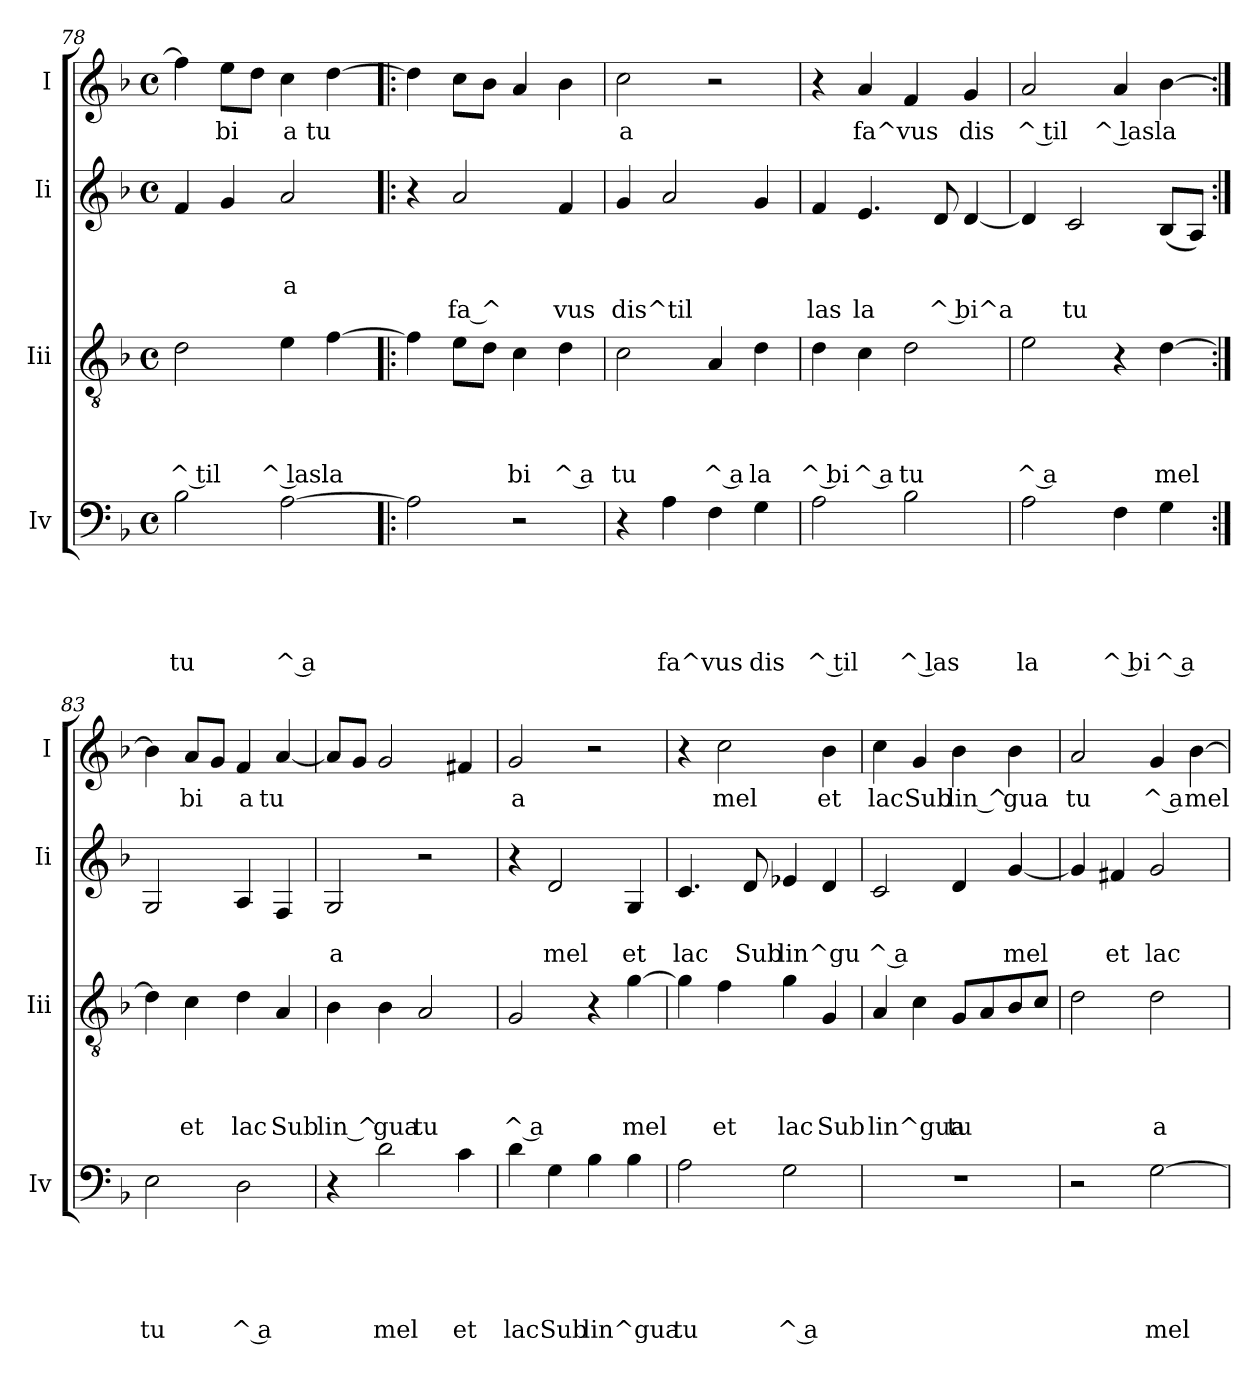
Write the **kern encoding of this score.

**kern	**text	**text	**text	**text	**text	**kern	**text	**text	**text	**text	**kern	**text	**text	**text	**kern	**text
*part4	*part4	*part4	*part4	*part4	*part4	*part3	*part3	*part3	*part3	*part3	*part2	*part2	*part2	*part2	*part1	*part1
*staff4	*staff4	*staff4	*staff4	*staff4	*staff4	*staff3	*staff3	*staff3	*staff3	*staff3	*staff2	*staff2	*staff2	*staff2	*staff1	*staff1
*I"Iv	*	*	*	*	*	*I"Iii	*	*	*	*	*I"Ii	*	*	*	*I"I	*
*I'Iv	*	*	*	*	*	*I'Iii	*	*	*	*	*I'Ii	*	*	*	*I'I	*
*clefF4	*	*	*	*	*	*clefGv2	*	*	*	*	*clefG2	*	*	*	*clefG2	*
*k[b-]	*	*	*	*	*	*k[b-]	*	*	*	*	*k[b-]	*	*	*	*k[b-]	*
*F:	*	*	*	*	*	*F:	*	*	*	*	*F:	*	*	*	*F:	*
*M4/4	*	*	*	*	*	*M4/4	*	*	*	*	*M4/4	*	*	*	*M4/4	*
*met(c)	*	*	*	*	*	*met(c)	*	*	*	*	*met(c)	*	*	*	*met(c)	*
=78	=78	=78	=78	=78	=78	=78	=78	=78	=78	=78	=78	=78	=78	=78	=78	=78
!	!	!	!	!	!LO:LY:b	!	!	!	!	!LO:LY:b:rj	!	!	!	!	!	!
2B-\	.	.	.	.	tu	2d\	.	.	.	^ til	4f/	.	.	.	4ff\]	.
!	!	!	!	!	!	!	!	!	!	!	!	!	!	!	!	!LO:LY:b
.	.	.	.	.	.	.	.	.	.	.	4g/	.	.	.	8ee\L	bi
.	.	.	.	.	.	.	.	.	.	.	.	.	.	.	8dd\J	.
!	!	!	!	!	!LO:LY:b:rj	!	!	!	!	!LO:LY:b:rj	!	!	!LO:LY:b	!	!	!LO:LY:b
[>2A\	.	.	.	.	^ a	4e\	.	.	.	^ las	2a/	.	a	.	4cc\	a
!	!	!	!	!	!	!	!	!	!	!LO:LY:b	!	!	!	!	!	!LO:LY:b
.	.	.	.	.	.	[>4f\	.	.	.	la	.	.	.	.	[>4dd\	tu
=79!|:	=79!|:	=79!|:	=79!|:	=79!|:	=79!|:	=79!|:	=79!|:	=79!|:	=79!|:	=79!|:	=79!|:	=79!|:	=79!|:	=79!|:	=79!|:	=79!|:
2A\]	.	.	.	.	.	4f\]	.	.	.	.	4r	.	.	.	4dd\]	.
!	!	!	!	!	!	!	!	!	!	!	!	!	!	!LO:LY:b	!	!
.	.	.	.	.	.	8e\L	.	.	.	.	2a/	.	.	-fa ^	8cc\L	.
.	.	.	.	.	.	8d\J	.	.	.	.	.	.	.	.	8b-\J	.
!	!	!	!	!	!	!	!	!	!	!LO:LY:b	!	!	!	!	!	!
2r	.	.	.	.	.	4c\	.	.	.	bi	.	.	.	.	4a/	.
!	!	!	!	!	!	!	!	!	!	!LO:LY:b:rj	!	!	!	!LO:LY:b	!	!
.	.	.	.	.	.	4d\	.	.	.	^ a	4f/	.	.	vus	4b-\	.
=80	=80	=80	=80	=80	=80	=80	=80	=80	=80	=80	=80	=80	=80	=80	=80	=80
!	!	!	!	!	!	!	!	!	!	!LO:LY:b	!	!	!	!LO:LY:b	!	!LO:LY:b
4r	.	.	.	.	.	2c\	.	.	.	tu	4g/	.	.	dis^til	2cc\	a
!	!	!	!	!	!LO:LY:b	!	!	!	!	!	!	!	!	!	!	!
4A\	.	.	.	.	fa^vus	.	.	.	.	.	2a/	.	.	.	.	.
!	!	!	!	!	!	!	!	!	!	!LO:LY:b:rj	!	!	!	!	!	!
4F\	.	.	.	.	.	4A/	.	.	.	^ a	.	.	.	.	2r	.
!	!	!	!	!	!LO:LY:b	!	!	!	!	!LO:LY:b	!	!	!	!	!	!
4G\	.	.	.	.	dis	4d\	.	.	.	la	4g/	.	.	.	.	.
=81	=81	=81	=81	=81	=81	=81	=81	=81	=81	=81	=81	=81	=81	=81	=81	=81
!	!	!	!	!	!LO:LY:b:rj	!	!	!	!	!LO:LY:b:rj	!	!	!	!LO:LY:b	!	!
2A\	.	.	.	.	^ til	4d\	.	.	.	^ bi	4f/	.	.	las	4r	.
!	!	!	!	!	!	!	!	!	!	!LO:LY:b:rj	!	!	!	!LO:LY:b	!	!LO:LY:b
.	.	.	.	.	.	4c\	.	.	.	^ a	4.e/	.	.	la	4a/	fa^vus
!	!	!	!	!	!LO:LY:b:rj	!	!	!	!	!LO:LY:b	!	!	!	!	!	!
2B-\	.	.	.	.	^ las	2d\	.	.	.	tu	.	.	.	.	4f/	.
!	!	!	!	!	!	!	!	!	!	!	!	!	!	!LO:LY:b:rj	!	!
.	.	.	.	.	.	.	.	.	.	.	8d/	.	.	^ bi^a	.	.
!	!	!	!	!	!	!	!	!	!	!	!	!	!	!	!	!LO:LY:b
.	.	.	.	.	.	.	.	.	.	.	[<4d/	.	.	.	4g/	dis
=82	=82	=82	=82	=82	=82	=82	=82	=82	=82	=82	=82	=82	=82	=82	=82	=82
!	!	!	!	!	!LO:LY:b	!	!	!	!	!LO:LY:b:rj	!	!	!	!	!	!LO:LY:b:rj
2A\	.	.	.	.	la	2e\	.	.	.	^ a	4d/]	.	.	.	2a/	^ til
!	!	!	!	!	!	!	!	!	!	!	!	!	!	!LO:LY:b	!	!
.	.	.	.	.	.	.	.	.	.	.	2c/	.	.	tu	.	.
!	!	!	!	!	!LO:LY:b:rj	!	!	!	!	!	!	!	!	!	!	!LO:LY:b:rj
4F\	.	.	.	.	^ bi	4r	.	.	.	.	.	.	.	.	4a/	^ las
!	!	!	!	!	!LO:LY:b:rj	!	!	!	!	!LO:LY:b	!	!	!	!	!	!LO:LY:b
4G\	.	.	.	.	^ a	[>4d\	.	.	.	mel	(>8B-/L	.	.	.	[>4b-\	la
.	.	.	.	.	.	.	.	.	.	.	8A/J)	.	.	.	.	.
!!LO:PB:g=z
=83:|!	=83:|!	=83:|!	=83:|!	=83:|!	=83:|!	=83:|!	=83:|!	=83:|!	=83:|!	=83:|!	=83:|!	=83:|!	=83:|!	=83:|!	=83:|!	=83:|!
!	!	!	!	!	!LO:LY:b	!	!	!	!	!	!	!	!	!	!	!
2E\	.	.	.	.	tu	4d\]	.	.	.	.	2G/	.	.	.	4b-\]	.
!	!	!	!	!	!	!	!	!	!	!LO:LY:b	!	!	!	!	!	!LO:LY:b
.	.	.	.	.	.	4c\	.	.	.	et	.	.	.	.	8a/L	bi
.	.	.	.	.	.	.	.	.	.	.	.	.	.	.	8g/J	.
!	!	!	!	!	!LO:LY:b:rj	!	!	!	!	!LO:LY:b	!	!	!	!	!	!LO:LY:b
2D\	.	.	.	.	^ a	4d\	.	.	.	lac	4A/	.	.	.	4f/	a
!	!	!	!	!	!	!	!	!	!	!LO:LY:b	!	!	!	!	!	!LO:LY:b
.	.	.	.	.	.	4A/	.	.	.	Sub	4F/	.	.	.	[<4a/	tu
=84	=84	=84	=84	=84	=84	=84	=84	=84	=84	=84	=84	=84	=84	=84	=84	=84
!	!	!	!	!	!	!	!	!	!	!LO:LY:b	!	!	!LO:LY:b	!	!	!
4r	.	.	.	.	.	4B-\	.	.	.	lin ^	2G/	.	a	.	8a/L]	.
.	.	.	.	.	.	.	.	.	.	.	.	.	.	.	8g/J	.
!	!	!	!	!	!LO:LY:b	!	!	!	!	!LO:LY:b	!	!	!	!	!	!
2d\	.	.	.	.	mel	4B-\	.	.	.	gua	.	.	.	.	2g/	.
!	!	!	!	!	!	!	!	!	!	!LO:LY:b	!	!	!	!	!	!
.	.	.	.	.	.	2A/	.	.	.	tu	2r	.	.	.	.	.
!	!	!	!	!	!LO:LY:b	!	!	!	!	!	!	!	!	!	!	!
4c\	.	.	.	.	et	.	.	.	.	.	.	.	.	.	4f#X/	.
=85	=85	=85	=85	=85	=85	=85	=85	=85	=85	=85	=85	=85	=85	=85	=85	=85
!	!	!	!	!	!LO:LY:b	!	!	!	!	!LO:LY:b:rj	!	!	!	!	!	!LO:LY:b
4d\	.	.	.	.	lac	2G/	.	.	.	^ a	4r	.	.	.	2g/	a
!	!	!	!	!	!LO:LY:b	!	!	!	!	!	!	!	!LO:LY:b	!	!	!
4G\	.	.	.	.	Sub	.	.	.	.	.	2d/	.	mel	.	.	.
!	!	!	!	!	!LO:LY:b	!	!	!	!	!	!	!	!	!	!	!
4B-\	.	.	.	.	lin^gua	4r	.	.	.	.	.	.	.	.	2r	.
!	!	!	!	!	!	!	!	!	!	!LO:LY:b	!	!	!LO:LY:b	!	!	!
4B-\	.	.	.	.	.	[>4g\	.	.	.	mel	4G/	.	et	.	.	.
=86	=86	=86	=86	=86	=86	=86	=86	=86	=86	=86	=86	=86	=86	=86	=86	=86
!	!	!	!	!	!LO:LY:b	!	!	!	!	!	!	!	!LO:LY:b	!	!	!
2A\	.	.	.	.	tu	4g\]	.	.	.	.	4.c/	.	lac	.	4r	.
!	!	!	!	!	!	!	!	!	!	!LO:LY:b	!	!	!	!	!	!LO:LY:b
.	.	.	.	.	.	4f\	.	.	.	et	.	.	.	.	2cc\	mel
!	!	!	!	!	!	!	!	!	!	!	!	!	!LO:LY:b	!	!	!
.	.	.	.	.	.	.	.	.	.	.	8d/	.	Sub	.	.	.
!	!	!	!	!	!LO:LY:b:rj	!	!	!	!	!LO:LY:b	!	!	!LO:LY:b	!	!	!
2G\	.	.	.	.	^ a	4g\	.	.	.	lac	4e-X/	.	lin^gu	.	.	.
!	!	!	!	!	!	!	!	!	!	!LO:LY:b	!	!	!	!	!	!LO:LY:b
.	.	.	.	.	.	4G/	.	.	.	Sub	4d/	.	.	.	4b-\	et
=87	=87	=87	=87	=87	=87	=87	=87	=87	=87	=87	=87	=87	=87	=87	=87	=87
!	!	!	!	!	!	!	!	!	!	!LO:LY:b	!	!	!LO:LY:b:rj	!	!	!LO:LY:b
1r	.	.	.	.	.	4A/	.	.	.	lin^gua	2c/	.	^ a	.	4cc\	lac
!	!	!	!	!	!	!	!	!	!	!	!	!	!	!	!	!LO:LY:b
.	.	.	.	.	.	4c\	.	.	.	.	.	.	.	.	4g/	Sub
!	!	!	!	!	!	!	!	!	!	!LO:LY:b	!	!	!	!	!	!LO:LY:b
.	.	.	.	.	.	8G/L	.	.	.	tu	4d/	.	.	.	4b-\	lin ^
.	.	.	.	.	.	8A/	.	.	.	.	.	.	.	.	.	.
!	!	!	!	!	!	!	!	!	!	!	!	!	!LO:LY:b	!	!	!LO:LY:b
.	.	.	.	.	.	8B-/	.	.	.	.	[<4g/	.	mel	.	4b-\	gua
.	.	.	.	.	.	8c/J	.	.	.	.	.	.	.	.	.	.
=88	=88	=88	=88	=88	=88	=88	=88	=88	=88	=88	=88	=88	=88	=88	=88	=88
!	!	!	!	!	!	!	!	!	!	!	!	!	!	!	!	!LO:LY:b
2r	.	.	.	.	.	2d\	.	.	.	.	4g/]	.	.	.	2a/	tu
!	!	!	!	!	!	!	!	!	!	!	!	!	!LO:LY:b	!	!	!
.	.	.	.	.	.	.	.	.	.	.	4f#X/	.	et	.	.	.
!	!	!	!	!	!LO:LY:b	!	!	!	!	!LO:LY:b	!	!	!LO:LY:b	!	!	!LO:LY:b:rj
[>2G\	.	.	.	.	mel	2d\	.	.	.	a	2g/	.	lac	.	4g/	^ a
!	!	!	!	!	!	!	!	!	!	!	!	!	!	!	!	!LO:LY:b
.	.	.	.	.	.	.	.	.	.	.	.	.	.	.	[>4b-\	mel
=	=	=	=	=	=	=	=	=	=	=	=	=	=	=	=	=
*-	*-	*-	*-	*-	*-	*-	*-	*-	*-	*-	*-	*-	*-	*-	*-	*-
